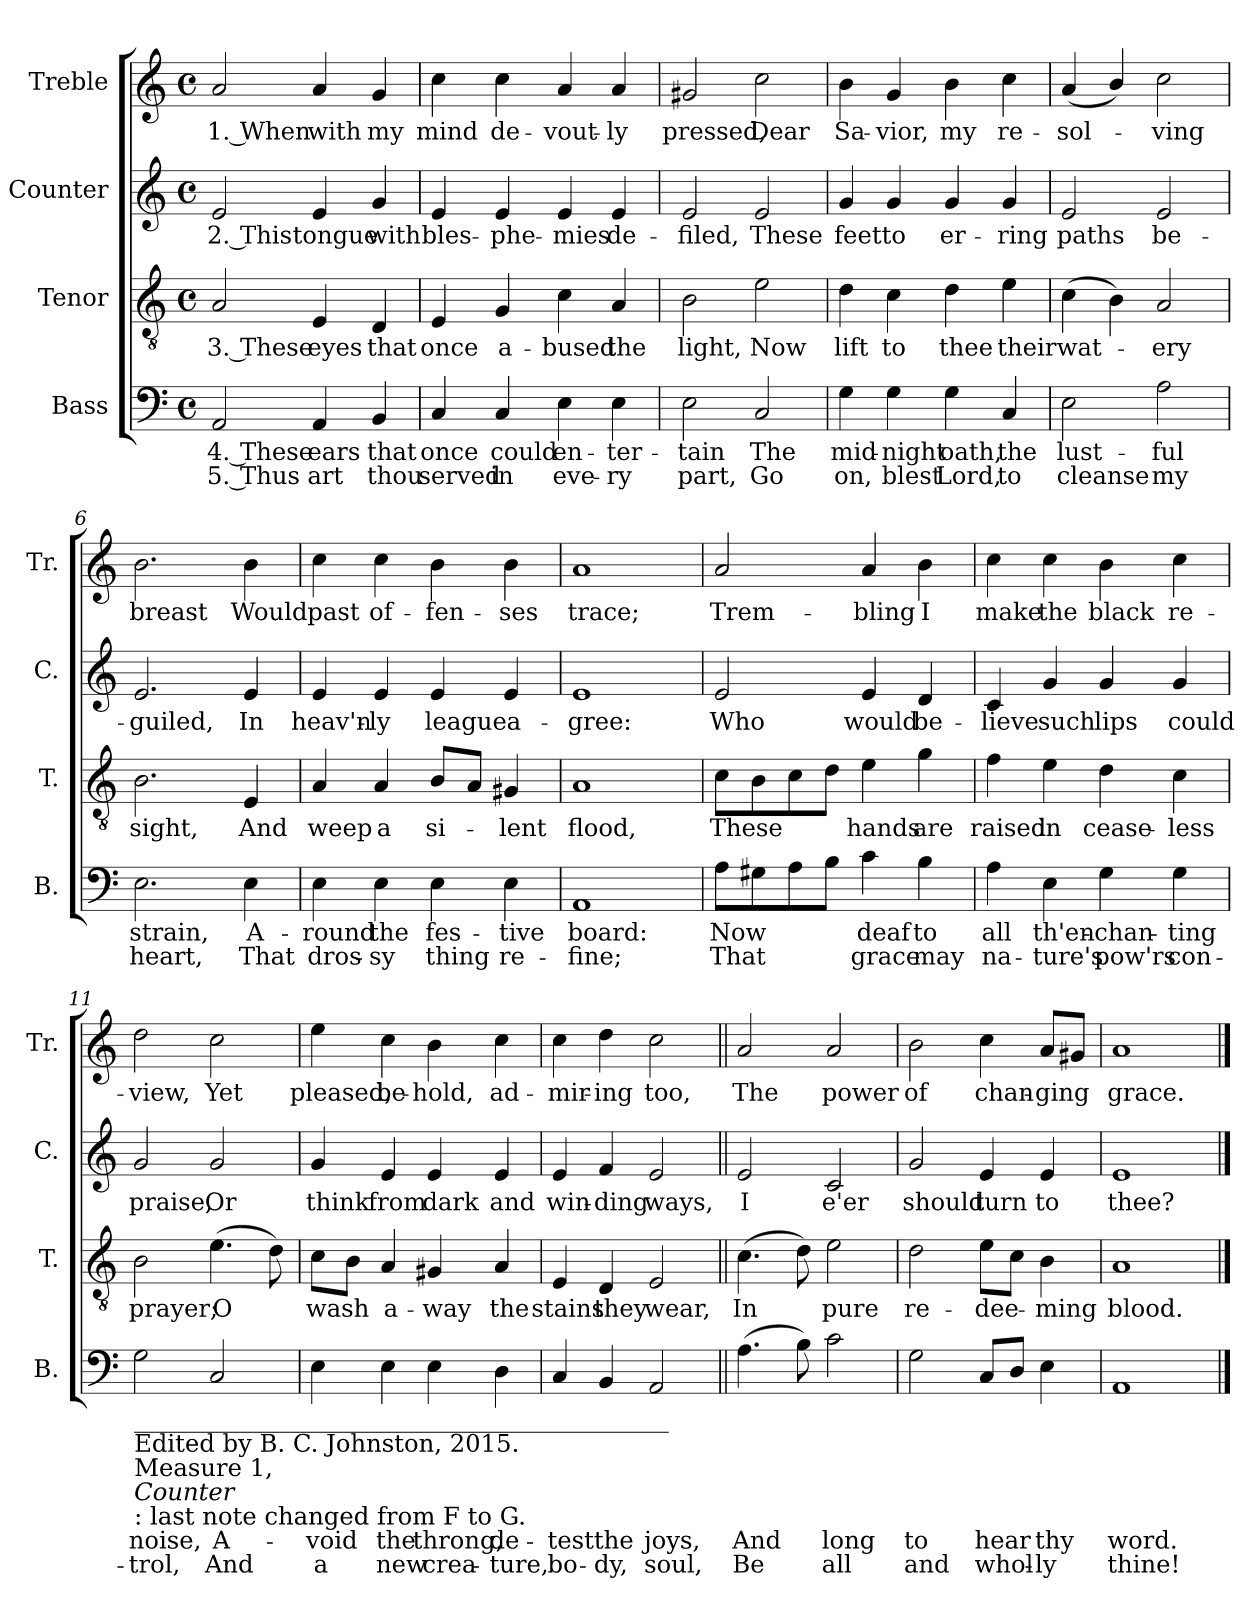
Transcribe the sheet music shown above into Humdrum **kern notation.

**kern	**text	**text	**kern	**text	**kern	**text	**kern	**text
*part4	*part4	*part4	*part3	*part3	*part2	*part2	*part1	*part1
*staff4	*staff4	*staff4	*staff3	*staff3	*staff2	*staff2	*staff1	*staff1
*I"Bass	*	*	*I"Tenor	*	*I"Counter	*	*I"Treble	*
*I'B.	*	*	*I'T.	*	*I'C.	*	*I'Tr.	*
*clefF4	*	*	*clefGv2	*	*clefG2	*	*clefG2	*
*k[]	*	*	*k[]	*	*k[]	*	*k[]	*
*M4/4	*	*	*M4/4	*	*M4/4	*	*M4/4	*
*met(c)	*	*	*met(c)	*	*met(c)	*	*met(c)	*
=1	=1	=1	=1	=1	=1	=1	=1	=1
2AA/	4. These	5. Thus	2A/	3. These	2e/	2. This	2a/	1. When
4AA/	ears	art	4E/	eyes	4e/	tongue	4a/	with
4BB/	that	thou	4D/	that	4g/	with	4g/	my
=2	=2	=2	=2	=2	=2	=2	=2	=2
4C/	once	served	4E/	once	4e/	bles-	4cc\	mind
4C/	could	in	4G/	a-	4e/	-phe-	4cc\	de-
4E\	en-	eve-	4c\	-bused	4e/	-mies	4a/	-vout-
4E\	-ter-	-ry	4A/	the	4e/	de-	4a/	-ly
=3	=3	=3	=3	=3	=3	=3	=3	=3
2E\	-tain	part,	2B\	light,	2e/	-filed,	2g#X/	pressed,
2C/	The	Go	2e\	Now	2e/	These	2cc\	Dear
=4	=4	=4	=4	=4	=4	=4	=4	=4
4G\	mid-	on,	4d\	lift	4g/	feet	4b\	Sa-
4G\	-night	blest	4c\	to	4g/	to	4g/	-vior,
4G\	oath,	Lord,	4d\	thee	4g/	er-	4b\	my
4C/	the	to	4e\	their	4g/	-ring	4cc\	re-
=5	=5	=5	=5	=5	=5	=5	=5	=5
2E\	lust-	cleanse	(4c\	wat-	2e/	paths	(4a/	-sol-
.	.	.	4B\)	.	.	.	4b/)	.
2A\	-ful	my	2A/	-ery	2e/	be-	2cc\	-ving
!!LO:LB:g=z
=6	=6	=6	=6	=6	=6	=6	=6	=6
2.E\	strain,	heart,	2.B\	sight,	2.e/	-guiled,	2.b\	breast
4E\	A-	That	4E/	And	4e/	In	4b\	Would
=7	=7	=7	=7	=7	=7	=7	=7	=7
4E\	-round	dros-	4A/	weep	4e/	heav'n-	4cc\	past
4E\	the	-sy	4A/	a	4e/	-ly	4cc\	of-
4E\	fes-	thing	8B/L	si-	4e/	league	4b\	-fen-
.	.	.	8A/J	.	.	.	.	.
4E\	-tive	re-	4G#X/	-lent	4e/	a-	4b\	-ses
=8	=8	=8	=8	=8	=8	=8	=8	=8
1AA	board:	-fine;	1A	flood,	1e	-gree:	1a	trace;
=9	=9	=9	=9	=9	=9	=9	=9	=9
8A\L	Now	That	8c\L	These	2e/	Who	2a/	Trem-
8G#X\	.	.	8B\	.	.	.	.	.
8A\	.	.	8c\	.	.	.	.	.
8B\J	.	.	8d\J	.	.	.	.	.
4c\	deaf	grace	4e\	hands	4e/	would	4a/	-bling
4B\	to	may	4g\	are	4d/	be-	4b\	I
=10	=10	=10	=10	=10	=10	=10	=10	=10
4A\	all	na-	4f\	raised	4c/	-lieve	4cc\	make
4E\	th'en-	-ture's	4e\	in	4g/	such	4cc\	the
4G\	-chan-	pow'rs	4d\	cease-	4g/	lips	4b\	black
4G\	-ting	con-	4c\	-less	4g/	could	4cc\	re-
=11	=11	=11	=11	=11	=11	=11	=11	=11
!LO:TX:b:t=____________________________________________	!	!	!	!	!	!	!	!
!LO:TX:b:t=Edited by B. C. Johnston, 2015.	!	!	!	!	!	!	!	!
!LO:TX:b:t=Measure 1,	!	!	!	!	!	!	!	!
!LO:TX:b:i:t=Counter	!	!	!	!	!	!	!	!
!LO:TX:b:t=&colon; last note changed from F to G.	!	!	!	!	!	!	!	!
2G\	noise,	-trol,	2B\	prayer;	2g/	praise,	2dd\	-view,
2C/	A-	And	(4.e\	O	2g/	Or	2cc\	Yet
.	.	.	8d\)	.	.	.	.	.
!!LO:LB:g=z
=12	=12	=12	=12	=12	=12	=12	=12	=12
4E\	-void	a	8c\L	wash	4g/	think	4ee\	pleased,
.	.	.	8B\J	.	.	.	.	.
4E\	the	new	4A/	a-	4e/	from	4cc\	be-
4E\	throng,	crea-	4G#X/	-way	4e/	dark	4b\	-hold,
4D\	de-	-ture,	4A/	the	4e/	and	4cc\	ad-
=13	=13	=13	=13	=13	=13	=13	=13	=13
4C/	-test	bo-	4E/	stains	4e/	win-	4cc\	-mir-
4BB/	the	-dy,	4D/	they	4f/	-ding	4dd\	-ing
2AA/	joys,	soul,	2E/	wear,	2e/	ways,	2cc\	too,
=14||	=14||	=14||	=14||	=14||	=14||	=14||	=14||	=14||
(4.A\	And	Be	(4.c\	In	2e/	I	2a/	The
8B\)	.	.	8d\)	.	.	.	.	.
2c\	long	all	2e\	pure	2c/	e'er	2a/	power
=15	=15	=15	=15	=15	=15	=15	=15	=15
2G\	to	and	2d\	re-	2g/	should	2b\	of
8C/L	hear	whol-	8e\L	-dee-	4e/	turn	4cc\	chan-
8D/J	.	.	8c\J	.	.	.	.	.
4E\	thy	-ly	4B\	-ming	4e/	to	8a/L	-ging
.	.	.	.	.	.	.	8g#X/J	.
=16	=16	=16	=16	=16	=16	=16	=16	=16
1AA	word.	thine!	1A	blood.	1e	thee?	1a	grace.
==	==	==	==	==	==	==	==	==
*-	*-	*-	*-	*-	*-	*-	*-	*-
